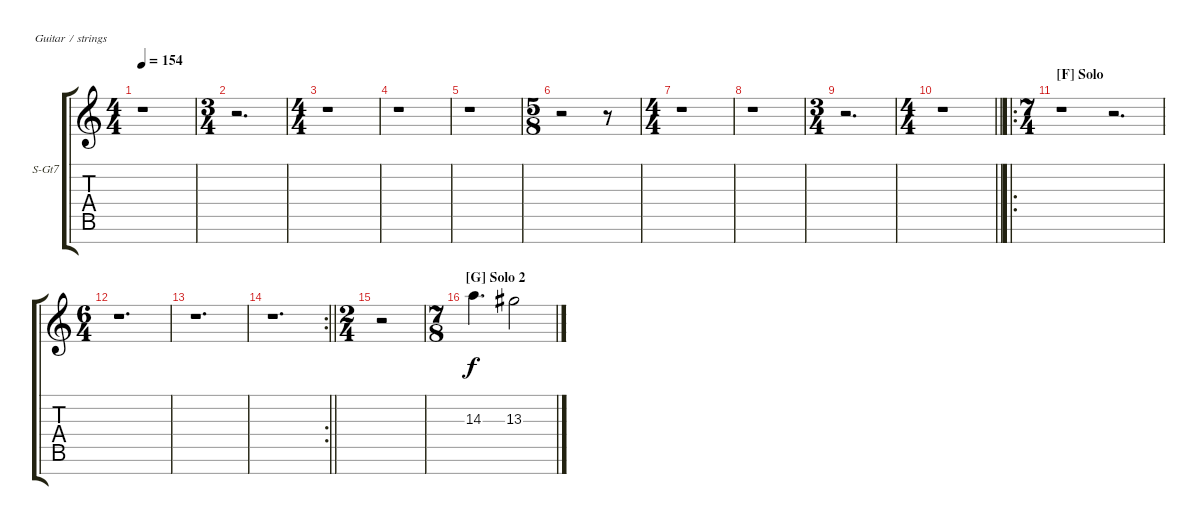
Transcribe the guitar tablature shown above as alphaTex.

\bracketExtendMode groupsimilarinstruments
\firstSystemTrackNameOrientation horizontal
\otherSystemsTrackNameOrientation horizontal
\track ("Synth PAD" "S-Gt7") {instrument choiraahs}
\staff {score tabs}
\tuning (E4 B3 G3 D3 A2 E2 B1)
\displaytranspose 12
\ts (4 4)
\tempo 154
\clef g2
\ks c
r.1{dy f} |
\ts (3 4)
\beaming (8 2 2 2 2)
r.2{d} |
\ts (4 4)
\beaming (8 2 2 2 2)
r.1 |
r.1 |
r.1 |
\ts (5 8)
\beaming (8 2 2 2 2)
r.2 r.8 |
\ts (4 4)
\beaming (8 2 2 2 2)
r.1 |
r.1 |
\ts (3 4)
\beaming (8 2 2 2 2)
r.2{d} |
\ts (4 4)
\beaming (8 2 2 2 2)
\barLineRight lightlight
r.1 |
\ro
\ts (7 4)
\beaming (8 2 2 2 8)
\section ("F" "Solo")
r.1 r.2{d} |
\ts (6 4)
\beaming (8 2 2 2 6)
r.1{d} |
r.1{d} |
\rc 2
\barLineRight lightlight
r.1{d} |
\ts (2 4)
\beaming (8 2 2)
r.2 |
\ts (7 8)
\beaming (8 2 2 3)
\section ("G" "Solo 2")
14.3.4{d} 13.3.2
